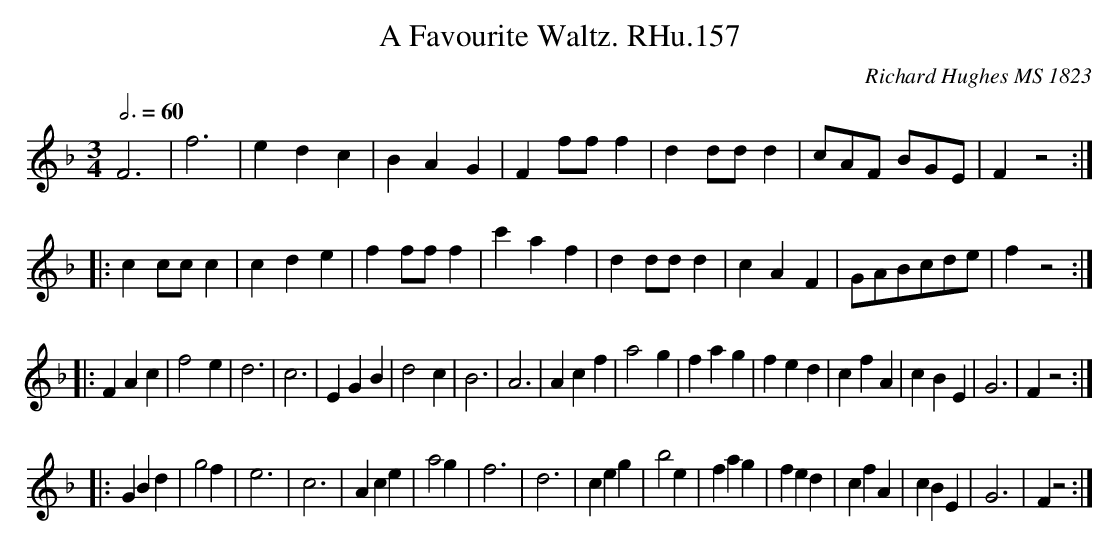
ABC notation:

X:1
T:A Favourite Waltz. RHu.157
C:Richard Hughes MS 1823
L:1/4
M:3/4
Q:3/4=60
K:F
F3|f3|edc|BAG|Ff/f/f|d d/d/ d|c/A/F/ B/G/E/|Fz2:|!
|:c c/c/ c|cde|f f/f/ f|c'af|d d/d/ d|cAF|G/A/B/c/d/e/|fz2:|!
|:FAc|f2e|d3|c3|EGB|d2c|B3|A3|Acf|a2g|fag|fed|cfA|cBE|G3|Fz2:|!
|:GBd|g2f|e3|c3|Ace|a2g|f3|d3|ceg|b2e|fag|fed|cfA|cBE|G3|Fz2:|
